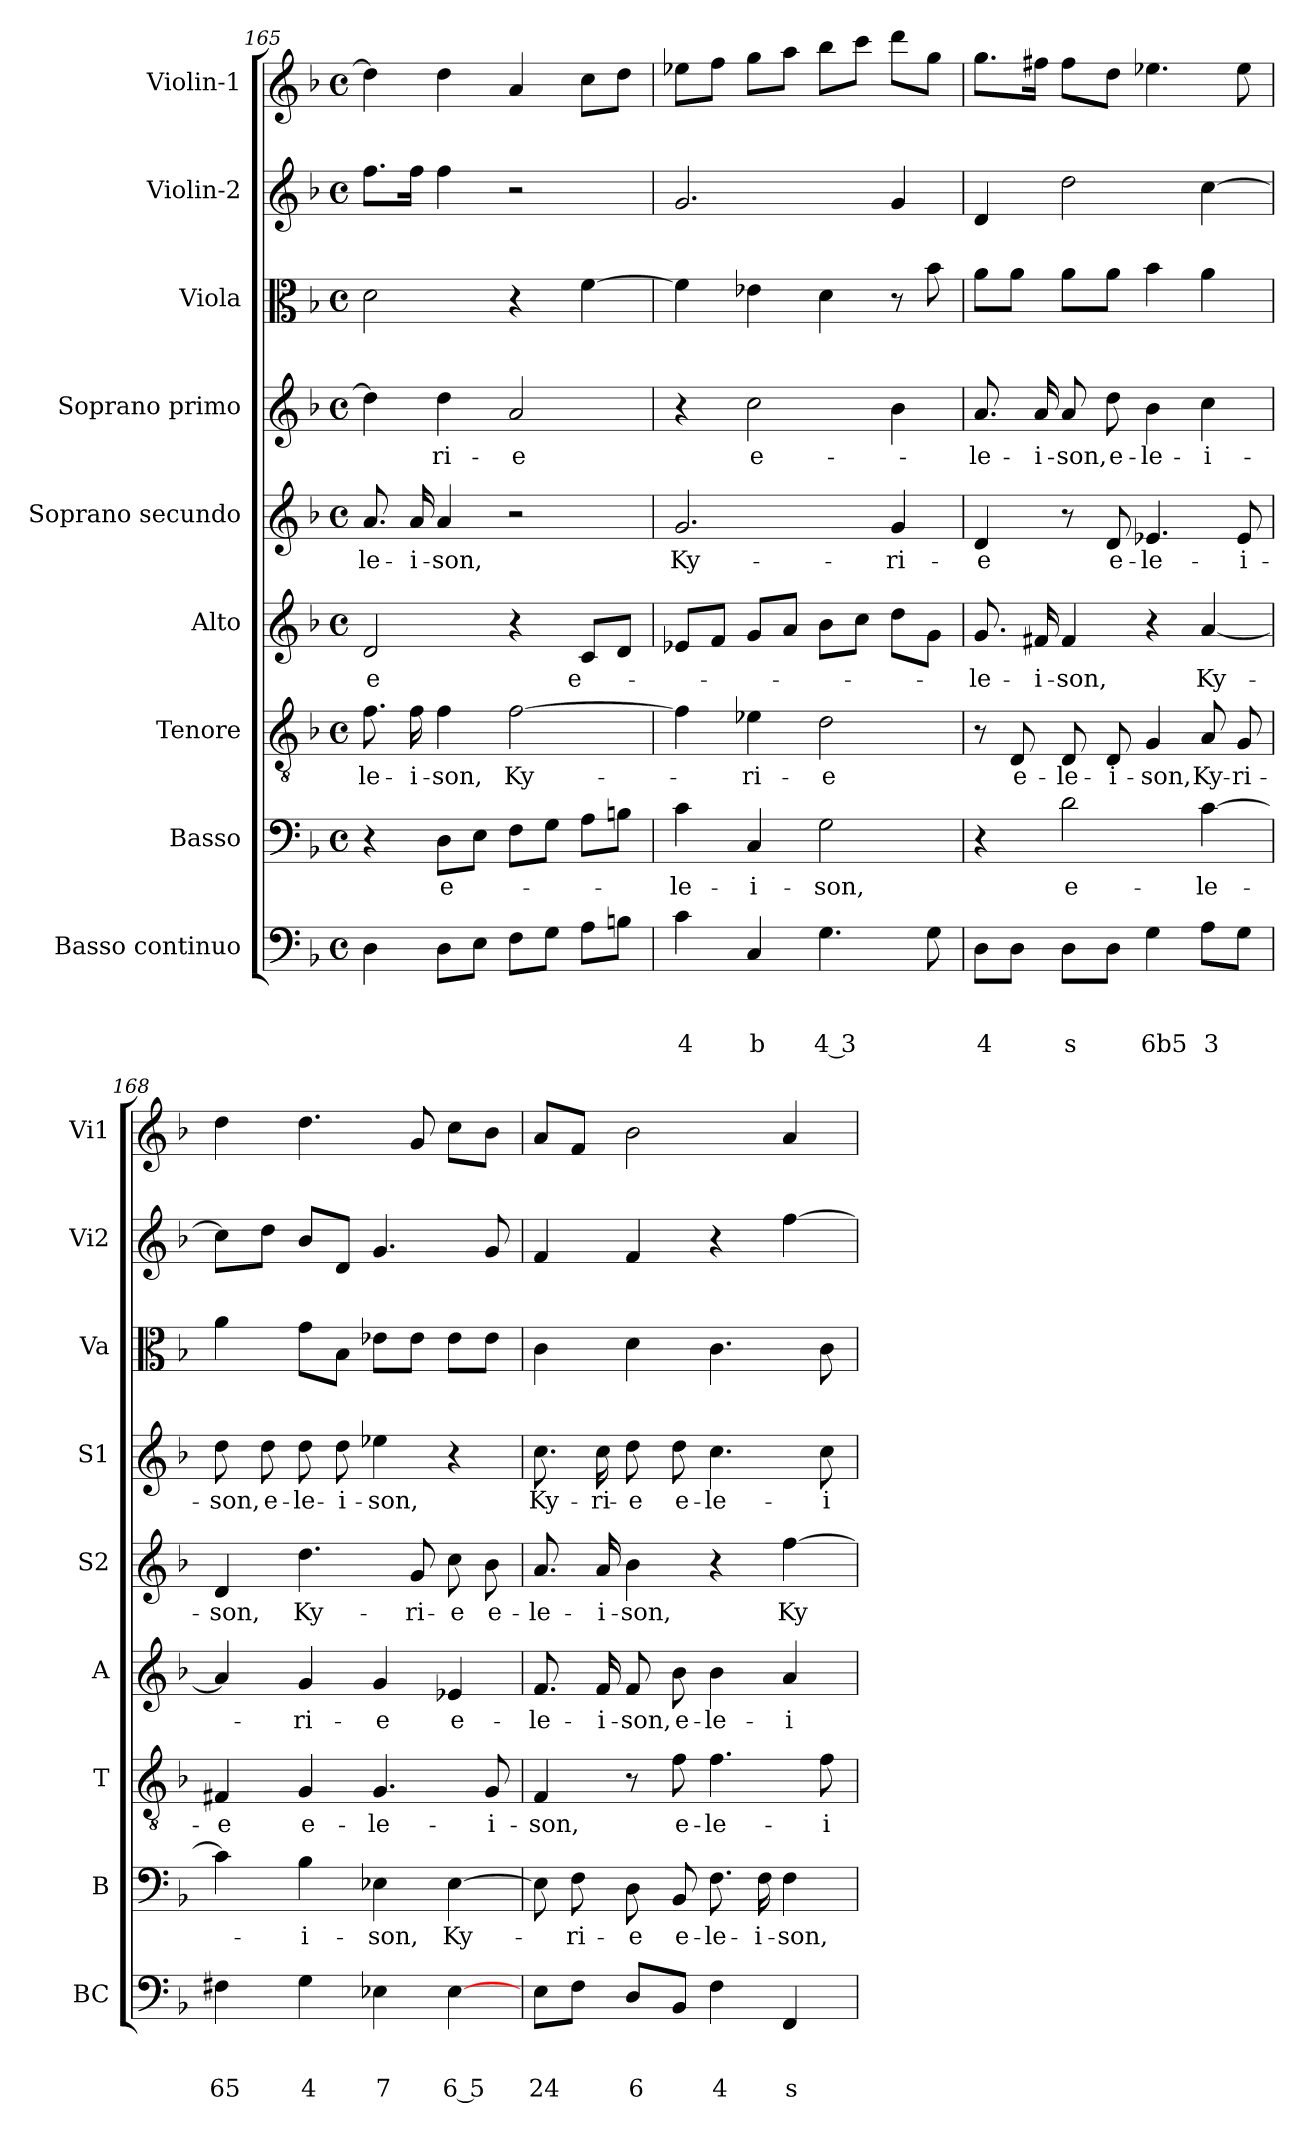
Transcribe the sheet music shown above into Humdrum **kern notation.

**kern	**text	**text	**text	**kern	**text	**kern	**text	**kern	**text	**kern	**text	**kern	**text	**kern	**kern	**kern
*part9	*part9	*part9	*part9	*part8	*part8	*part7	*part7	*part6	*part6	*part5	*part5	*part4	*part4	*part3	*part2	*part1
*staff9	*staff9	*staff9	*staff9	*staff8	*staff8	*staff7	*staff7	*staff6	*staff6	*staff5	*staff5	*staff4	*staff4	*staff3	*staff2	*staff1
*I"Basso continuo	*	*	*	*I"Basso	*	*I"Tenore	*	*I"Alto	*	*I"Soprano secundo	*	*I"Soprano primo	*	*I"Viola	*I"Violin-2	*I"Violin-1
*I'BC	*	*	*	*I'B	*	*I'T	*	*I'A	*	*I'S2	*	*I'S1	*	*I'Va	*I'Vi2	*I'Vi1
*clefF4	*	*	*	*clefF4	*	*clefGv2	*	*clefG2	*	*clefG2	*	*clefG2	*	*clefC3	*clefG2	*clefG2
*k[b-]	*	*	*	*k[b-]	*	*k[b-]	*	*k[b-]	*	*k[b-]	*	*k[b-]	*	*k[b-]	*k[b-]	*k[b-]
*F:	*	*	*	*F:	*	*F:	*	*F:	*	*F:	*	*F:	*	*F:	*F:	*F:
*M4/4	*	*	*	*M4/4	*	*M4/4	*	*M4/4	*	*M4/4	*	*M4/4	*	*M4/4	*M4/4	*M4/4
*met(c)	*	*	*	*met(c)	*	*met(c)	*	*met(c)	*	*met(c)	*	*met(c)	*	*met(c)	*met(c)	*met(c)
=165	=165	=165	=165	=165	=165	=165	=165	=165	=165	=165	=165	=165	=165	=165	=165	=165
!	!	!	!	!	!	!	!LO:LY:b	!	!LO:LY:b	!	!LO:LY:b	!	!	!	!	!
4D\	.	.	.	4r	.	8.f\	-le-	2d/	-e	8.a/	-le-	4dd\]	.	2d\	8.ff\L	4dd\]
!	!	!	!	!	!	!	!LO:LY:b	!	!	!	!LO:LY:b	!	!	!	!	!
.	.	.	.	.	.	16f\	-i-	.	.	16a/	-i-	.	.	.	16ff\Jk	.
!	!	!	!	!	!LO:LY:b	!	!LO:LY:b	!	!	!	!LO:LY:b	!	!LO:LY:b	!	!	!
8D\L	.	.	.	8D\L	e-	4f\	-son,	.	.	4a/	-son,	4dd\	-ri-	.	4ff\	4dd\
8E\J	.	.	.	8E\J	.	.	.	.	.	.	.	.	.	.	.	.
!	!	!	!	!	!	!	!LO:LY:b	!	!	!	!	!	!LO:LY:b	!	!	!
8F\L	.	.	.	8F\L	.	[2f\	Ky-	4r	.	2r	.	2a/	-e	4r	2r	4a/
8G\J	.	.	.	8G\J	.	.	.	.	.	.	.	.	.	.	.	.
!	!	!	!	!	!	!	!	!	!LO:LY:b	!	!	!	!	!	!	!
8A\L	.	.	.	8A\L	.	.	.	8c/L	e-	.	.	.	.	[4f\	.	8cc\L
8Bn\J	.	.	.	8Bn\J	.	.	.	8d/J	.	.	.	.	.	.	.	8dd\J
=166	=166	=166	=166	=166	=166	=166	=166	=166	=166	=166	=166	=166	=166	=166	=166	=166
!	!	!	!LO:LY:b	!	!LO:LY:b	!	!	!	!	!	!LO:LY:b	!	!	!	!	!
4c\	.	.	4	4c\	-le-	4f\]	.	8e-X/L	.	2.g/	Ky-	4r	.	4f\]	2.g/	8ee-X\L
.	.	.	.	.	.	.	.	8f/J	.	.	.	.	.	.	.	8ff\J
!	!	!	!LO:LY:b	!	!LO:LY:b	!	!LO:LY:b	!	!	!	!	!	!LO:LY:b	!	!	!
4C/	.	.	b	4C/	-i-	4e-X\	-ri-	8g/L	.	.	.	2cc\	e-	4e-X\	.	8gg\L
.	.	.	.	.	.	.	.	8a/J	.	.	.	.	.	.	.	8aa\J
!	!	!	!LO:LY:b	!	!LO:LY:b	!	!LO:LY:b	!	!	!	!	!	!	!	!	!
4.G\	.	.	4 3	2G\	-son,	2d\	-e	8b-\L	.	.	.	.	.	4d\	.	8bb-\L
.	.	.	.	.	.	.	.	8cc\J	.	.	.	.	.	.	.	8ccc\J
!	!	!	!	!	!	!	!	!	!	!	!LO:LY:b	!	!	!	!	!
.	.	.	.	.	.	.	.	8dd\L	.	4g/	-ri-	4b-\	.	8r	4g/	8ddd\L
8G\	.	.	.	.	.	.	.	8g\J	.	.	.	.	.	8b-\	.	8gg\J
!!LO:LB:g=z
=167	=167	=167	=167	=167	=167	=167	=167	=167	=167	=167	=167	=167	=167	=167	=167	=167
!	!	!	!LO:LY:b	!	!	!	!	!	!LO:LY:b	!	!LO:LY:b	!	!LO:LY:b	!	!	!
8D\L	.	.	4	4r	.	8r	.	8.g/	-le-	4d/	-e	8.a/	-le-	8a\L	4d/	8.gg\L
!	!	!	!	!	!	!	!LO:LY:b	!	!	!	!	!	!	!	!	!
8D\J	.	.	.	.	.	8D/	e-	.	.	.	.	.	.	8a\J	.	.
!	!	!	!	!	!	!	!	!	!LO:LY:b	!	!	!	!LO:LY:b	!	!	!
.	.	.	.	.	.	.	.	16f#X/	-i-	.	.	16a/	-i-	.	.	16ff#X\Jk
!	!	!	!LO:LY:b	!	!LO:LY:b	!	!LO:LY:b	!	!LO:LY:b	!	!	!	!LO:LY:b	!	!	!
8D\L	.	.	s	2d\	e-	8D/	-le-	4f#/	-son,	8r	.	8a/	-son,	8a\L	2dd\	8ff#\L
!	!	!	!	!	!	!	!LO:LY:b	!	!	!	!LO:LY:b	!	!LO:LY:b	!	!	!
8D\J	.	.	.	.	.	8D/	-i-	.	.	8d/	e-	8dd\	e-	8a\J	.	8dd\J
!	!	!	!LO:LY:b	!	!	!	!LO:LY:b	!	!	!	!LO:LY:b	!	!LO:LY:b	!	!	!
4G\	.	.	6b5	.	.	4G/	-son,	4r	.	4.e-X/	-le-	4b-\	-le-	4b-\	.	4.ee-X\
!	!	!	!LO:LY:b	!	!LO:LY:b	!	!LO:LY:b	!	!LO:LY:b	!	!	!	!LO:LY:b	!	!	!
8A\L	.	.	3	[4c\	-le-	8A/	Ky-	[4a/	Ky-	.	.	4cc\	-i-	4a\	[4cc\	.
!	!	!	!	!	!	!	!LO:LY:b	!	!	!	!LO:LY:b	!	!	!	!	!
8G\J	.	.	.	.	.	8G/	-ri-	.	.	8e-/	-i-	.	.	.	.	8ee-\
=168	=168	=168	=168	=168	=168	=168	=168	=168	=168	=168	=168	=168	=168	=168	=168	=168
!	!	!	!LO:LY:b	!	!	!	!LO:LY:b	!	!	!	!LO:LY:b	!	!LO:LY:b	!	!	!
4F#X\	.	.	65	4c\]	.	4F#X/	-e	4a/]	.	4d/	-son,	8dd\	-son,	4a\	8cc\L]	4dd\
!	!	!	!	!	!	!	!	!	!	!	!	!	!LO:LY:b	!	!	!
.	.	.	.	.	.	.	.	.	.	.	.	8dd\	e-	.	8dd\J	.
!	!	!	!LO:LY:b	!	!LO:LY:b	!	!LO:LY:b	!	!LO:LY:b	!	!LO:LY:b	!	!LO:LY:b	!	!	!
4G\	.	.	4	4B-\	-i-	4G/	e-	4g/	-ri-	4.dd\	Ky-	8dd\	-le-	8g\L	8b-/L	4.dd\
!	!	!	!	!	!	!	!	!	!	!	!	!	!LO:LY:b	!	!	!
.	.	.	.	.	.	.	.	.	.	.	.	8dd\	-i-	8B-\J	8d/J	.
!	!	!	!LO:LY:b	!	!LO:LY:b	!	!LO:LY:b	!	!LO:LY:b	!	!	!	!LO:LY:b	!	!	!
4E-X\	.	.	7	4E-X\	-son,	4.G/	-le-	4g/	-e	.	.	4ee-X\	-son,	8e-X\L	4.g/	.
!	!	!	!	!	!	!	!	!	!	!	!LO:LY:b	!	!	!	!	!
.	.	.	.	.	.	.	.	.	.	8g/	-ri-	.	.	8e-\J	.	8g/
!	!	!	!LO:LY:b	!	!LO:LY:b	!	!	!	!LO:LY:b	!	!LO:LY:b	!	!	!	!	!
[4E-\	.	.	6 5	[4E-\	Ky-	.	.	4e-X/	e-	8cc\	-e	4r	.	8e-\L	.	8cc\L
!	!	!	!	!	!	!	!LO:LY:b	!	!	!	!LO:LY:b	!	!	!	!	!
.	.	.	.	.	.	8G/	-i-	.	.	8b-\	e-	.	.	8e-\J	8g/	8b-\J
=169	=169	=169	=169	=169	=169	=169	=169	=169	=169	=169	=169	=169	=169	=169	=169	=169
!	!	!	!LO:LY:b	!	!	!	!LO:LY:b	!	!LO:LY:b	!	!LO:LY:b	!	!LO:LY:b	!	!	!
8E\L	.	.	24	8E-\]	.	4F/	-son,	8.f/	-le-	8.a/	-le-	8.cc\	Ky-	4c\	4f/	8a/L
!	!	!	!	!	!LO:LY:b	!	!	!	!	!	!	!	!	!	!	!
8F\J	.	.	.	8F\	-ri-	.	.	.	.	.	.	.	.	.	.	8f/J
!	!	!	!	!	!	!	!	!	!LO:LY:b	!	!LO:LY:b	!	!LO:LY:b	!	!	!
.	.	.	.	.	.	.	.	16f/	-i-	16a/	-i-	16cc\	-ri-	.	.	.
!	!	!	!LO:LY:b	!	!LO:LY:b	!	!	!	!LO:LY:b	!	!LO:LY:b	!	!LO:LY:b	!	!	!
8D/L	.	.	6	8D\	-e	8r	.	8f/	-son,	4b-\	-son,	8dd\	-e	4d\	4f/	2b-\
!	!	!	!	!	!LO:LY:b	!	!LO:LY:b	!	!LO:LY:b	!	!	!	!LO:LY:b	!	!	!
8BB-/J	.	.	.	8BB-/	e-	8f\	e-	8b-\	e-	.	.	8dd\	e-	.	.	.
!	!	!	!LO:LY:b	!	!LO:LY:b	!	!LO:LY:b	!	!LO:LY:b	!	!	!	!LO:LY:b	!	!	!
4F\	.	.	4	8.F\	-le-	4.f\	-le-	4b-\	-le-	4r	.	4.cc\	-le-	4.c\	4r	.
!	!	!	!	!	!LO:LY:b	!	!	!	!	!	!	!	!	!	!	!
.	.	.	.	16F\	-i-	.	.	.	.	.	.	.	.	.	.	.
!	!	!	!LO:LY:b	!	!LO:LY:b	!	!	!	!LO:LY:b	!	!LO:LY:b	!	!	!	!	!
4FF/	.	.	s	4F\	-son,	.	.	4a/	-i-	[4ff\	Ky-	.	.	.	[4ff\	4a/
!	!	!	!	!	!	!	!LO:LY:b	!	!	!	!	!	!LO:LY:b	!	!	!
.	.	.	.	.	.	8f\	-i-	.	.	.	.	8cc\	-i-	8c\	.	.
=	=	=	=	=	=	=	=	=	=	=	=	=	=	=	=	=
*-	*-	*-	*-	*-	*-	*-	*-	*-	*-	*-	*-	*-	*-	*-	*-	*-
